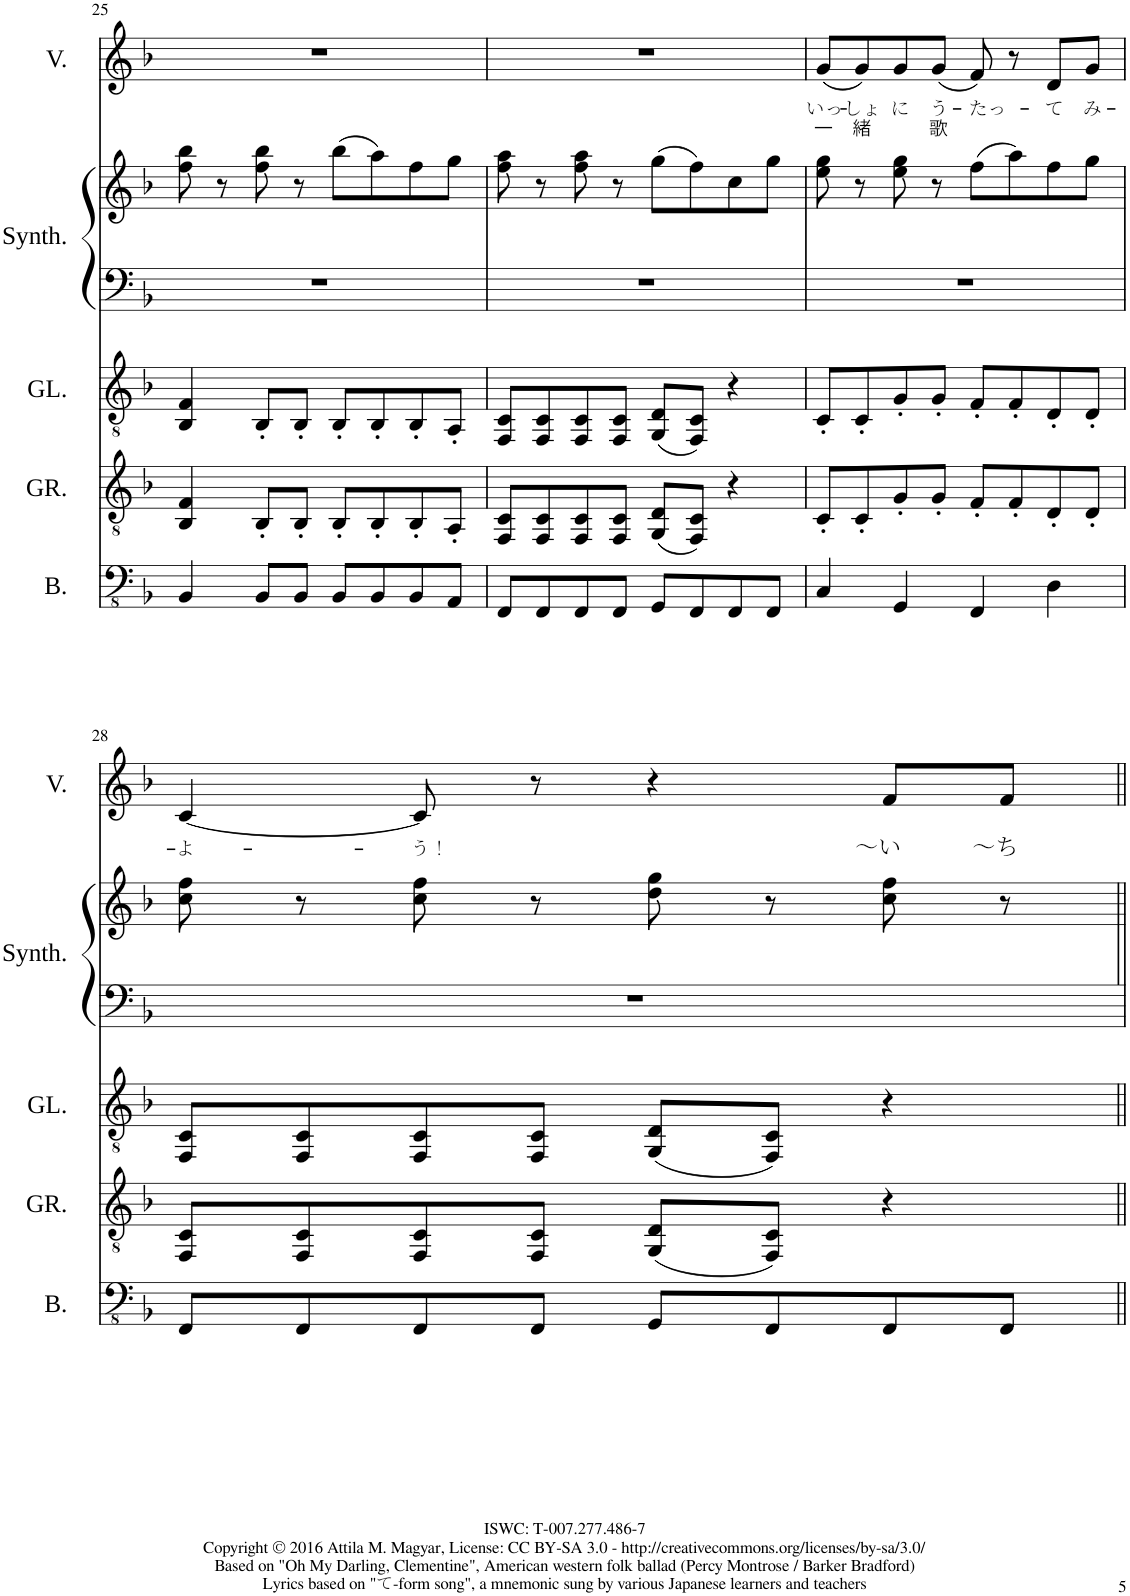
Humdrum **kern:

**kern	**kern	**kern	**kern	**kern	**kern	**text	**text
*part5	*part4	*part3	*part2	*part2	*part1	*part1	*part1
*staff6	*staff5	*staff4	*staff3	*staff2	*staff1	*staff1	*staff1
*I"Bass	*I"Guitar Right	*I"Guitar Left	*I"Keyboard Synthesizer	*	*I"Vocal	*	*
*I'B.	*I'GR.	*I'GL.	*I'Synth.	*	*I'V.	*	*
!!LO:PB:g=z
*clefFv4	*clefGv2	*clefGv2	*clefF4	*clefG2	*clefG2	*	*
*k[b-]	*k[b-]	*k[b-]	*k[b-]	*k[b-]	*k[b-]	*	*
*M4/4	*M4/4	*M4/4	*M4/4	*M4/4	*M4/4	*	*
=25	=25	=25	=25	=25	=25	=25	=25
4BBB-/	4BB-/ 4F/	4BB-/ 4F/	1r	8ff\ 8bb-\	1r	.	.
.	.	.	.	8r	.	.	.
8BBB-/L	8BB-'/L	8BB-'/L	.	8ff\ 8bb-\	.	.	.
8BBB-/J	8BB-'/J	8BB-'/J	.	8r	.	.	.
8BBB-/L	8BB-'/L	8BB-'/L	.	(8bb-\L	.	.	.
8BBB-/	8BB-'/	8BB-'/	.	8aa\)	.	.	.
8BBB-/	8BB-'/	8BB-'/	.	8ff\	.	.	.
8AAA/J	8AA'/J	8AA'/J	.	8gg\J	.	.	.
=26	=26	=26	=26	=26	=26	=26	=26
8FFF/L	8FF/ 8C/L	8FF/ 8C/L	1r	8ff\ 8aa\	1r	.	.
8FFF/	8FF/ 8C/	8FF/ 8C/	.	8r	.	.	.
8FFF/	8FF/ 8C/	8FF/ 8C/	.	8ff\ 8aa\	.	.	.
8FFF/J	8FF/ 8C/J	8FF/ 8C/J	.	8r	.	.	.
8GGG/L	(8GG/ 8D/L	(8GG/ 8D/L	.	(8gg\L	.	.	.
8FFF/	8FF/ 8C/J)	8FF/ 8C/J)	.	8ff\)	.	.	.
8FFF/	4r	4r	.	8cc\	.	.	.
8FFF/J	.	.	.	8gg\J	.	.	.
=27	=27	=27	=27	=27	=27	=27	=27
!	!	!	!	!	!	!LO:LY:b	!LO:LY:b
4CC/	8C'/L	8C'/L	1r	8ee\ 8gg\	(8g/L	いっ-	一
!	!	!	!	!	!	!LO:LY:b	!LO:LY:b
.	8C'/	8C'/	.	8r	8g/)	-しょ	緒
!	!	!	!	!	!	!LO:LY:b	!
4GGG/	8G'/	8G'/	.	8ee\ 8gg\	8g/	に	.
!	!	!	!	!	!	!LO:LY:b	!LO:LY:b
.	8G'/J	8G'/J	.	8r	(8g/J	う-	歌
!	!	!	!	!	!	!LO:LY:b	!
4FFF/	8F'/L	8F'/L	.	(8ff\L	8f/)	-たっ-	.
.	8F'/	8F'/	.	8aa\)	8r	.	.
!	!	!	!	!	!	!LO:LY:b	!
4DD\	8D'/	8D'/	.	8ff\	8d/L	-て	.
!	!	!	!	!	!	!LO:LY:b	!
.	8D'/J	8D'/J	.	8gg\J	8g/J	み-	.
!!LO:LB:g=z
=28	=28	=28	=28	=28	=28	=28	=28
!	!	!	!	!	!	!LO:LY:b	!
8FFF/L	8FF/ 8C/L	8FF/ 8C/L	1r	8cc\ 8ff\	[4c/	よ-	.
8FFF/	8FF/ 8C/	8FF/ 8C/	.	8r	.	.	.
!	!	!	!	!	!	!LO:LY:b	!
8FFF/	8FF/ 8C/	8FF/ 8C/	.	8cc\ 8ff\	8c/]	-う！	.
8FFF/J	8FF/ 8C/J	8FF/ 8C/J	.	8r	8r	.	.
8GGG/L	(8GG/ 8D/L	(8GG/ 8D/L	.	8dd\ 8gg\	4r	.	.
8FFF/	8FF/ 8C/J)	8FF/ 8C/J)	.	8r	.	.	.
!	!	!	!	!	!	!LO:LY:b	!
8FFF/	4r	4r	.	8cc\ 8ff\	8f/L	～い	.
!	!	!	!	!	!	!LO:LY:b	!
8FFF/J	.	.	.	8r	8f/J	～ち	.
=||	=||	=||	=||	=||	=||	=||	=||
*-	*-	*-	*-	*-	*-	*-	*-
